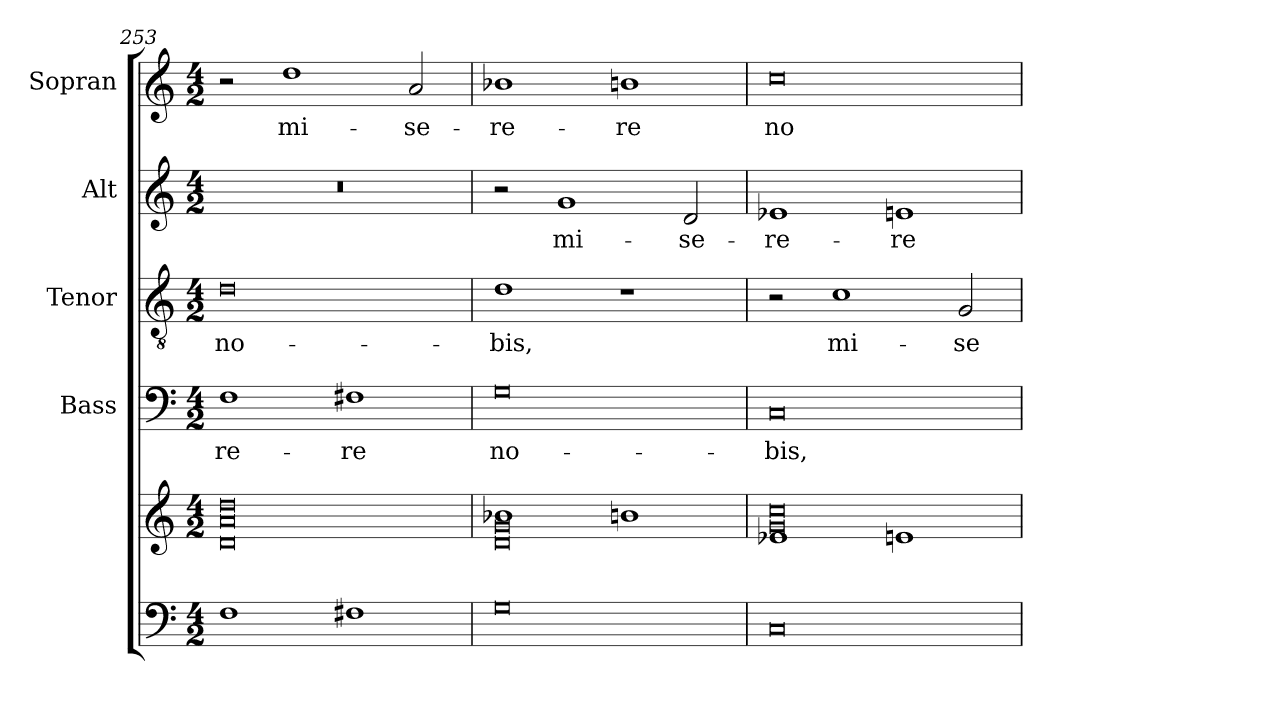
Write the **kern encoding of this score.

**kern	**kern	**kern	**text	**kern	**text	**kern	**text	**kern	**text
*part5	*part5	*part4	*part4	*part3	*part3	*part2	*part2	*part1	*part1
*staff6	*staff5	*staff4	*staff4	*staff3	*staff3	*staff2	*staff2	*staff1	*staff1
*	*	*I"Bass	*	*I"Tenor	*	*I"Alt	*	*I"Sopran	*
*	*	*I'B.	*	*I'T.	*	*I'A.	*	*I'S.	*
*clefF4	*clefG2	*clefF4	*	*clefGv2	*	*clefG2	*	*clefG2	*
*k[]	*k[]	*k[]	*	*k[]	*	*k[]	*	*k[]	*
*C:	*C:	*C:	*	*C:	*	*C:	*	*C:	*
*M4/2	*M4/2	*M4/2	*	*M4/2	*	*M4/2	*	*M4/2	*
=253	=253	=253	=253	=253	=253	=253	=253	=253	=253
!	!	!	!LO:LY:b	!	!LO:LY:b	!	!	!	!
1F	0d 0a 0dd	1F	-re-	0d	no-	0r	.	2r	.
!	!	!	!	!	!	!	!	!	!LO:LY:b
.	.	.	.	.	.	.	.	1dd	mi-
!	!	!	!LO:LY:b	!	!	!	!	!	!
1F#X	.	1F#X	-re	.	.	.	.	.	.
!	!	!	!	!	!	!	!	!	!LO:LY:b
.	.	.	.	.	.	.	.	2a/	-se-
=254	=254	=254	=254	=254	=254	=254	=254	=254	=254
*	*^	*	*	*	*	*	*	*	*
!	!	!	!	!LO:LY:b	!	!LO:LY:b	!	!	!	!LO:LY:b
0G	1b-X	0d 0g	0G	no-	1d	-bis,	2r	.	1b-X	-re-
!	!	!	!	!	!	!	!	!LO:LY:b	!	!
.	.	.	.	.	.	.	1g	mi-	.	.
!	!	!	!	!	!	!	!	!	!	!LO:LY:b
.	1bn	.	.	.	1r	.	.	.	1bn	-re
!	!	!	!	!	!	!	!	!LO:LY:b	!	!
.	.	.	.	.	.	.	2d/	-se-	.	.
=255	=255	=255	=255	=255	=255	=255	=255	=255	=255	=255
!	!	!	!	!LO:LY:b	!	!	!	!LO:LY:b	!	!LO:LY:b
0C	0g 0cc	1e-X	0C	-bis,	2r	.	1e-X	-re-	0cc	no-
!	!	!	!	!	!	!LO:LY:b	!	!	!	!
.	.	.	.	.	1c	mi-	.	.	.	.
!	!	!	!	!	!	!	!	!LO:LY:b	!	!
.	.	1en	.	.	.	.	1en	-re	.	.
!	!	!	!	!	!	!LO:LY:b	!	!	!	!
.	.	.	.	.	2G/	-se-	.	.	.	.
*	*v	*v	*	*	*	*	*	*	*	*
=	=	=	=	=	=	=	=	=	=
*-	*-	*-	*-	*-	*-	*-	*-	*-	*-
